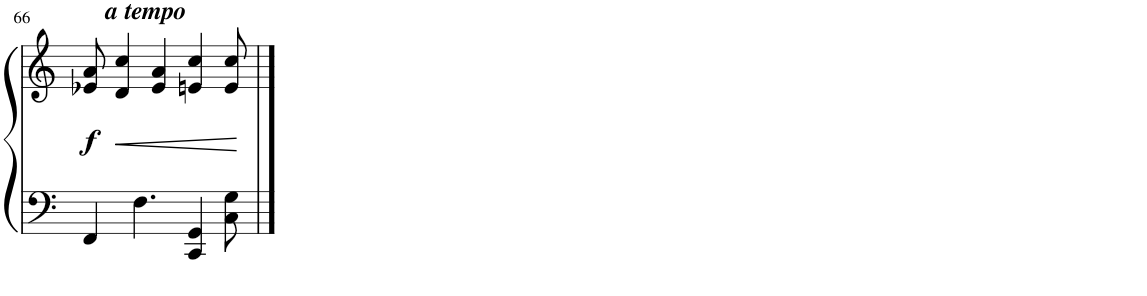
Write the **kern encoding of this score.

**kern	**kern	**dynam
*part1	*part1	*part1
*staff2	*staff1	*staff1/2
*I"Piano	*	*
*I'Pno	*	*
!!LO:PB:g=z
*clefF4	*clefG2	*
*k[]	*k[]	*
*M3/8+2/8+3/8	*M3/8+2/8+3/8	*
=66	=66	=66
!	!	!LO:DY:b
4FF/	8e-X/ 8a/	f
!	!LO:TX:a:Bi:t=a tempo	!
!	!	!LO:HP:b
.	4d/ 4cc/	<
4.F\	.	.
.	4e-/ 4a/	.
4CC/ 4GG/	4en/ 4cc/	.
8C\ 8G\	8e/ 8cc/	.
.	.	[
==	==	==
*-	*-	*-
